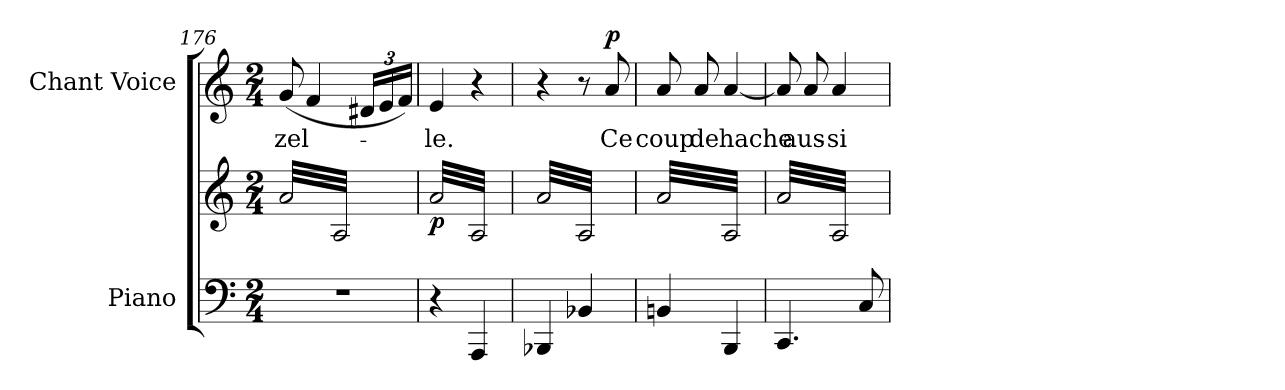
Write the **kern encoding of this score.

**kern	**kern	**dynam	**kern	**text	**dynam
*part2	*part2	*part2	*part1	*part1	*part1
*staff3	*staff2	*staff2/3	*staff1	*staff1	*staff1
*I"Piano	*	*	*I"Chant Voice	*	*
*I'Pno	*	*	*	*	*
*clefF4	*clefG2	*	*clefG2	*	*
*k[]	*k[]	*	*k[]	*	*
*M2/4	*M2/4	*	*M2/4	*	*
=176	=176	=176	=176	=176	=176
!	!	!	!	!LO:LY:b	!
*	*tremolo	*	*	*	*
2r	32a/LLL	.	(8g/	-zel-	.
.	32A/	.	.	.	.
.	32a/	.	.	.	.
.	32A/	.	.	.	.
.	32a/	.	4f/	.	.
.	32A/	.	.	.	.
.	32a/	.	.	.	.
.	32A/	.	.	.	.
.	32a/	.	.	.	.
.	32A/	.	.	.	.
.	32a/	.	.	.	.
.	32A/	.	.	.	.
*	*	*	*Xbrackettup	*	*
.	32a/	.	24d#X/LL	.	.
.	32A/	.	.	.	.
.	.	.	24e/	.	.
.	32a/	.	.	.	.
.	.	.	24f/JJ)	.	.
.	32A/JJJ	.	.	.	.
=177	=177	=177	=177	=177	=177
!	!	!LO:DY:b	!	!LO:LY:b	!
4r	32a/LLL	p	4e/	-le.	.
.	32A/	.	.	.	.
.	32a/	.	.	.	.
.	32A/	.	.	.	.
.	32a/	.	.	.	.
.	32A/	.	.	.	.
.	32a/	.	.	.	.
.	32A/	.	.	.	.
4AAA/	32a/	.	4r	.	.
.	32A/	.	.	.	.
.	32a/	.	.	.	.
.	32A/	.	.	.	.
.	32a/	.	.	.	.
.	32A/	.	.	.	.
.	32a/	.	.	.	.
.	32A/JJJ	.	.	.	.
=178	=178	=178	=178	=178	=178
4BBB-X/	32a/LLL	.	4r	.	.
.	32A/	.	.	.	.
.	32a/	.	.	.	.
.	32A/	.	.	.	.
.	32a/	.	.	.	.
.	32A/	.	.	.	.
.	32a/	.	.	.	.
.	32A/	.	.	.	.
4BB-X/	32a/	.	8r	.	.
.	32A/	.	.	.	.
.	32a/	.	.	.	.
.	32A/	.	.	.	.
!	!	!	!	!LO:LY:b	!LO:DY:a
.	32a/	.	8a/	Ce	p
.	32A/	.	.	.	.
.	32a/	.	.	.	.
.	32A/JJJ	.	.	.	.
=179	=179	=179	=179	=179	=179
!	!	!	!	!LO:LY:b	!
4BBn/	32a/LLL	.	8a/	coup	.
.	32A/	.	.	.	.
.	32a/	.	.	.	.
.	32A/	.	.	.	.
!	!	!	!	!LO:LY:b	!
.	32a/	.	8a/	de	.
.	32A/	.	.	.	.
.	32a/	.	.	.	.
.	32A/	.	.	.	.
!	!	!	!	!LO:LY:b	!
4BBB/	32a/	.	[4a/	hache	.
.	32A/	.	.	.	.
.	32a/	.	.	.	.
.	32A/	.	.	.	.
.	32a/	.	.	.	.
.	32A/	.	.	.	.
.	32a/	.	.	.	.
.	32A/JJJ	.	.	.	.
!!LO:LB:g=z
=180	=180	=180	=180	=180	=180
4.CC/	32a/LLL	.	8a/]	.	.
.	32A/	.	.	.	.
.	32a/	.	.	.	.
.	32A/	.	.	.	.
!	!	!	!	!LO:LY:b	!
.	32a/	.	8a/	aus-	.
.	32A/	.	.	.	.
.	32a/	.	.	.	.
.	32A/	.	.	.	.
!	!	!	!	!LO:LY:b	!
.	32a/	.	4a/	-si	.
.	32A/	.	.	.	.
.	32a/	.	.	.	.
.	32A/	.	.	.	.
8C/	32a/	.	.	.	.
.	32A/	.	.	.	.
.	32a/	.	.	.	.
.	32A/JJJ	.	.	.	.
*	*Xtremolo	*	*	*	*
.	.	.	.	.	.
.	.	.	.	.	.
.	.	.	.	.	.
.	.	.	.	.	.
.	.	.	.	.	.
.	.	.	.	.	.
.	.	.	.	.	.
.	.	.	.	.	.
=	=	=	=	=	=
*-	*-	*-	*-	*-	*-
